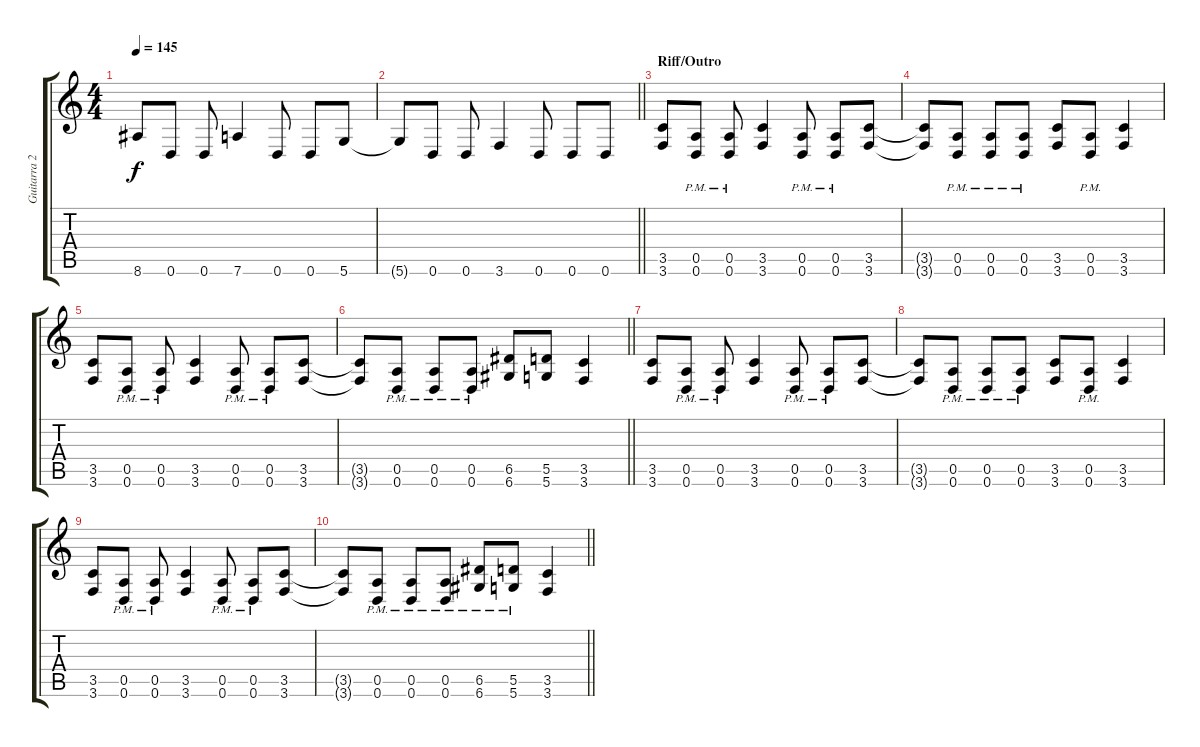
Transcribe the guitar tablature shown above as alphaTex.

\track ("Guitarra 2" "Guitarra 2") {instrument distortionguitar}
\staff {score tabs}
\tuning (E4 B3 G3 D3 A2 D2) {hide}
\ts (4 4)
\tempo 145
\clef g2
\ks c
8.6.8{dy f} 0.6.8 0.6.8 7.6.4 0.6.8 0.6.8 5.6.8 |
\barLineRight lightlight
5.6{t}.8 0.6.8 0.6.8 3.6.4 0.6.8 0.6.8 0.6.8 |
\section ("" "Riff/Outro")
(3.5 3.6).8 (0.5{pm} 0.6{pm}).8 (0.5{pm} 0.6{pm}).8 (3.5 3.6).4 (0.5{pm} 0.6{pm}).8 (0.5{pm} 0.6{pm}).8 (3.5 3.6).8 |
(3.5{t} 3.6{t}).8 (0.5{pm} 0.6{pm}).8 (0.5{pm} 0.6{pm}).8 (0.5{pm} 0.6{pm}).8 (3.5 3.6).8 (0.5{pm} 0.6{pm}).8 (3.5 3.6).4 |
(3.5 3.6).8 (0.5{pm} 0.6{pm}).8 (0.5{pm} 0.6{pm}).8 (3.5 3.6).4 (0.5{pm} 0.6{pm}).8 (0.5{pm} 0.6{pm}).8 (3.5 3.6).8 |
\barLineRight lightlight
(3.5{t} 3.6{t}).8 (0.5{pm} 0.6{pm}).8 (0.5{pm} 0.6{pm}).8 (0.5{pm} 0.6{pm}).8 (6.5 6.6).8 (5.5 5.6).8 (3.5 3.6).4 |
(3.5 3.6).8 (0.5{pm} 0.6{pm}).8 (0.5{pm} 0.6{pm}).8 (3.5 3.6).4 (0.5{pm} 0.6{pm}).8 (0.5{pm} 0.6{pm}).8 (3.5 3.6).8 |
(3.5{t} 3.6{t}).8 (0.5{pm} 0.6{pm}).8 (0.5{pm} 0.6{pm}).8 (0.5{pm} 0.6{pm}).8 (3.5 3.6).8 (0.5{pm} 0.6{pm}).8 (3.5 3.6).4 |
(3.5 3.6).8 (0.5{pm} 0.6{pm}).8 (0.5{pm} 0.6{pm}).8 (3.5 3.6).4 (0.5{pm} 0.6{pm}).8 (0.5{pm} 0.6{pm}).8 (3.5 3.6).8 |
\barLineRight lightlight
(3.5{t} 3.6{t}).8 (0.5{pm} 0.6{pm}).8 (0.5{pm} 0.6{pm}).8 (0.5{pm} 0.6{pm}).8 (6.5{pm} 6.6{pm}).8 (5.5{pm} 5.6{pm}).8 (3.5 3.6).4
